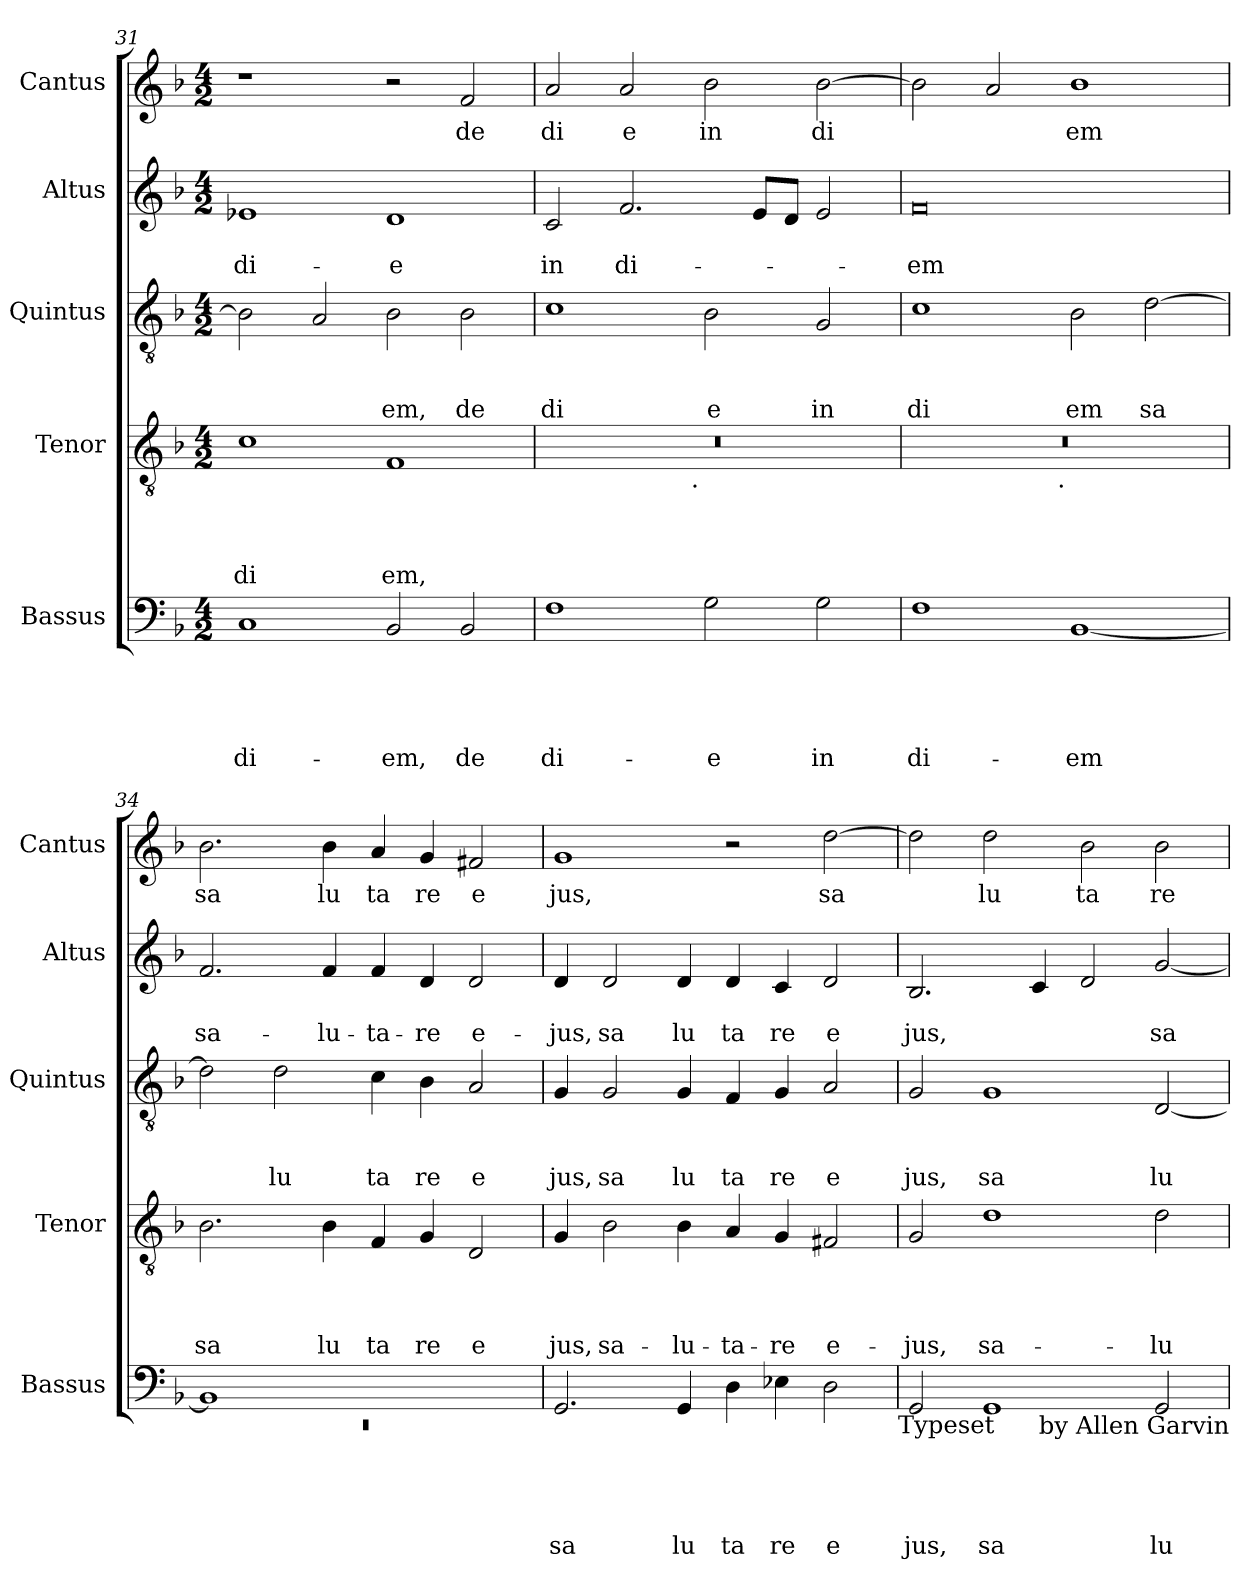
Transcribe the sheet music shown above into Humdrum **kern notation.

**kern	**text	**text	**text	**text	**text	**kern	**text	**text	**text	**text	**kern	**text	**text	**text	**kern	**text	**text	**kern	**text
*part5	*part5	*part5	*part5	*part5	*part5	*part4	*part4	*part4	*part4	*part4	*part3	*part3	*part3	*part3	*part2	*part2	*part2	*part1	*part1
*staff5	*staff5	*staff5	*staff5	*staff5	*staff5	*staff4	*staff4	*staff4	*staff4	*staff4	*staff3	*staff3	*staff3	*staff3	*staff2	*staff2	*staff2	*staff1	*staff1
*I"Bassus	*	*	*	*	*	*I"Tenor	*	*	*	*	*I"Quintus	*	*	*	*I"Altus	*	*	*I"Cantus	*
*I'Bassus	*	*	*	*	*	*I'Tenor	*	*	*	*	*I'Quintus	*	*	*	*I'Altus	*	*	*I'Cantus	*
*clefF4	*	*	*	*	*	*clefGv2	*	*	*	*	*clefGv2	*	*	*	*clefG2	*	*	*clefG2	*
*ITrd-3c-5	*	*	*	*	*	*	*	*	*	*	*ITrd-3c-5	*	*	*	*ITrd-3c-5	*	*	*ITrd-3c-5	*
*k[b-e-]	*	*	*	*	*	*k[b-]	*	*	*	*	*k[b-e-]	*	*	*	*k[b-e-]	*	*	*k[b-e-]	*
*B-:	*	*	*	*	*	*F:	*	*	*	*	*B-:	*	*	*	*B-:	*	*	*B-:	*
*M4/2	*	*	*	*	*	*M4/2	*	*	*	*	*M4/2	*	*	*	*M4/2	*	*	*M4/2	*
=31	=31	=31	=31	=31	=31	=31	=31	=31	=31	=31	=31	=31	=31	=31	=31	=31	=31	=31	=31
!	!	!	!	!	!LO:LY:b	!	!	!	!	!LO:LY:b	!	!	!	!	!	!	!LO:LY:b	!	!
1F	.	.	.	.	di-	1c	.	.	.	di	2e-\]	.	.	.	1a-X	.	di-	1r	.
.	.	.	.	.	.	.	.	.	.	.	2d/	.	.	.	.	.	.	.	.
!	!	!	!	!	!LO:LY:b	!	!	!	!	!LO:LY:b	!	!	!	!LO:LY:b	!	!	!LO:LY:b	!	!
2E-/	.	.	.	.	-em,	1F	.	.	.	em,	2e-\	.	.	em,	1g	.	-e	2r	.
!	!	!	!	!	!LO:LY:b	!	!	!	!	!	!	!	!	!LO:LY:b	!	!	!	!	!LO:LY:b
2E-/	.	.	.	.	de	.	.	.	.	.	2e-\	.	.	de	.	.	.	2b-/	de
=32	=32	=32	=32	=32	=32	=32	=32	=32	=32	=32	=32	=32	=32	=32	=32	=32	=32	=32	=32
!	!	!	!	!	!LO:LY:b	!	!	!	!	!	!	!	!	!LO:LY:b	!	!	!LO:LY:b	!	!LO:LY:b
*	*	*	*	*	*	*^	*	*	*	*	*	*	*	*	*	*	*	*	*
1B-	.	.	.	.	di-	0r	2ryy	.	.	.	.	1f	.	.	di	2f/	.	in	2dd/	di
!	!	!	!	!	!	!	!	!	!	!	!	!	!	!	!	!	!	!LO:LY:b	!	!LO:LY:b
.	.	.	.	.	.	.	4...ryy	.	.	.	.	.	.	.	.	2.b-/	.	di-	2dd/	e
!	!	!	!	!	!	!	!LO:TX:b:t=.	!	!	!	!	!	!	!	!	!	!	!	!	!
.	.	.	.	.	.	.	1ryy	.	.	.	.	.	.	.	.	.	.	.	.	.
!	!	!	!	!	!LO:LY:b	!	!	!	!	!	!	!	!	!	!LO:LY:b	!	!	!	!	!LO:LY:b
2c\	.	.	.	.	-e	.	.	.	.	.	.	2e-\	.	.	e	.	.	.	2ee-\	in
.	.	.	.	.	.	.	.	.	.	.	.	.	.	.	.	8a/L	.	.	.	.
.	.	.	.	.	.	.	.	.	.	.	.	.	.	.	.	8g/J	.	.	.	.
!	!	!	!	!	!LO:LY:b	!	!	!	!	!	!	!	!	!	!LO:LY:b	!	!	!	!	!LO:LY:b
2c\	.	.	.	.	in	.	.	.	.	.	.	2c/	.	.	in	2a/	.	.	[>2ee-\	di
.	.	.	.	.	.	.	32ryy	.	.	.	.	.	.	.	.	.	.	.	.	.
=33	=33	=33	=33	=33	=33	=33	=33	=33	=33	=33	=33	=33	=33	=33	=33	=33	=33	=33	=33	=33
!	!	!	!	!	!LO:LY:b	!	!	!	!	!	!	!	!	!	!LO:LY:b	!	!	!LO:LY:b	!	!
1B-	.	.	.	.	di-	0r	2ryy	.	.	.	.	1f	.	.	di	0b-	.	-em	2ee-\]	.
.	.	.	.	.	.	.	4...ryy	.	.	.	.	.	.	.	.	.	.	.	2dd/	.
!	!	!	!	!	!	!	!LO:TX:b:t=.	!	!	!	!	!	!	!	!	!	!	!	!	!
.	.	.	.	.	.	.	1ryy	.	.	.	.	.	.	.	.	.	.	.	.	.
!	!	!	!	!	!LO:LY:b	!	!	!	!	!	!	!	!	!	!LO:LY:b	!	!	!	!	!LO:LY:b
[<1E-	.	.	.	.	-em	.	.	.	.	.	.	2e-\	.	.	em	.	.	.	1ee-	em
!	!	!	!	!	!	!	!	!	!	!	!	!	!	!	!LO:LY:b	!	!	!	!	!
.	.	.	.	.	.	.	.	.	.	.	.	[>2g\	.	.	sa	.	.	.	.	.
.	.	.	.	.	.	.	32ryy	.	.	.	.	.	.	.	.	.	.	.	.	.
=34	=34	=34	=34	=34	=34	=34	=34	=34	=34	=34	=34	=34	=34	=34	=34	=34	=34	=34	=34	=34
*^	*	*	*	*	*	*	*	*	*	*	*	*	*	*	*	*	*	*	*	*
!	!LO:N:vis=1	!	!	!	!	!	!	!	!	!	!	!LO:LY:b	!	!	!	!	!	!	!LO:LY:b	!	!LO:LY:b
*	*	*	*	*	*	*	*v	*v	*	*	*	*	*	*	*	*	*	*	*	*	*
1E-]	0rEE	.	.	.	.	.	2.B-\	.	.	.	sa	2g\]	.	.	.	2.b-/	.	sa-	2.ee-\	sa
!	!	!	!	!	!	!	!	!	!	!	!	!	!	!	!LO:LY:b	!	!	!	!	!
.	.	.	.	.	.	.	.	.	.	.	.	2g\	.	.	lu	.	.	.	.	.
!	!	!	!	!	!	!	!	!	!	!	!LO:LY:b	!	!	!	!	!	!	!LO:LY:b	!	!LO:LY:b
.	.	.	.	.	.	.	4B-\	.	.	.	lu	.	.	.	.	4b-/	.	-lu-	4ee-\	lu
!	!	!	!	!	!	!	!	!	!	!	!LO:LY:b	!	!	!	!LO:LY:b	!	!	!LO:LY:b	!	!LO:LY:b
1ryy	.	.	.	.	.	.	4F/	.	.	.	ta	4f\	.	.	ta	4b-/	.	-ta-	4dd/	ta
!	!	!	!	!	!	!	!	!	!	!	!LO:LY:b	!	!	!	!LO:LY:b	!	!	!LO:LY:b	!	!LO:LY:b
.	.	.	.	.	.	.	4G/	.	.	.	re	4e-\	.	.	re	4g/	.	-re	4cc/	re
!	!	!	!	!	!	!	!	!	!	!	!LO:LY:b	!	!	!	!LO:LY:b	!	!	!LO:LY:b	!	!LO:LY:b
.	.	.	.	.	.	.	2D/	.	.	.	e	2d/	.	.	e	2g/	.	e-	2bn/	e
*v	*v	*	*	*	*	*	*	*	*	*	*	*	*	*	*	*	*	*	*	*
!!LO:LB:g=z
=35	=35	=35	=35	=35	=35	=35	=35	=35	=35	=35	=35	=35	=35	=35	=35	=35	=35	=35	=35
!	!	!	!	!	!LO:LY:b	!	!	!	!	!LO:LY:b	!	!	!	!LO:LY:b	!	!	!LO:LY:b	!	!LO:LY:b
2.C/	.	.	.	.	sa	4G/	.	.	.	jus,	4c/	.	.	jus,	4g/	.	-jus,	1cc	jus,
!	!	!	!	!	!	!	!	!	!	!LO:LY:b	!	!	!	!LO:LY:b	!	!	!LO:LY:b	!	!
.	.	.	.	.	.	2B-\	.	.	.	sa-	2c/	.	.	sa	2g/	.	sa	.	.
!	!	!	!	!	!LO:LY:b	!	!	!	!	!LO:LY:b	!	!	!	!LO:LY:b	!	!	!LO:LY:b	!	!
4C/	.	.	.	.	lu	4B-\	.	.	.	-lu-	4c/	.	.	lu	4g/	.	lu	.	.
!	!	!	!	!	!LO:LY:b	!	!	!	!	!LO:LY:b	!	!	!	!LO:LY:b	!	!	!LO:LY:b	!	!
4G\	.	.	.	.	ta	4A/	.	.	.	-ta-	4B-/	.	.	ta	4g/	.	ta	2r	.
!	!	!	!	!	!LO:LY:b	!	!	!	!	!LO:LY:b	!	!	!	!LO:LY:b	!	!	!LO:LY:b	!	!
4A-X\	.	.	.	.	re	4G/	.	.	.	-re	4c/	.	.	re	4f/	.	re	.	.
!	!	!	!	!	!LO:LY:b	!	!	!	!	!LO:LY:b	!	!	!	!LO:LY:b	!	!	!LO:LY:b	!	!LO:LY:b
2G\	.	.	.	.	e	2F#X/	.	.	.	e-	2d/	.	.	e	2g/	.	e	[>2gg\	sa
!LO:TX:b:t=Typeset	!	!	!	!	!	!	!	!	!	!	!	!	!	!	!	!	!	!	!
=36	=36	=36	=36	=36	=36	=36	=36	=36	=36	=36	=36	=36	=36	=36	=36	=36	=36	=36	=36
!	!	!	!	!	!LO:LY:b	!	!	!	!	!LO:LY:b	!	!	!	!LO:LY:b	!	!	!LO:LY:b	!	!
2C/	.	.	.	.	jus,	2G/	.	.	.	-jus,	2c/	.	.	jus,	2.e-/	.	jus,	2gg\]	.
!	!	!	!	!	!LO:LY:b	!	!	!	!	!LO:LY:b	!	!	!	!LO:LY:b	!	!	!	!	!LO:LY:b
1C	.	.	.	.	sa	1d	.	.	.	sa-	1c	.	.	sa	.	.	.	2gg\	lu
.	.	.	.	.	.	.	.	.	.	.	.	.	.	.	4f/	.	.	.	.
!	!	!	!	!	!	!	!	!	!	!	!	!	!	!	!	!	!	!	!LO:LY:b
.	.	.	.	.	.	.	.	.	.	.	.	.	.	.	2g/	.	.	2ee-\	ta
!	!	!	!	!	!LO:LY:b	!	!	!	!	!LO:LY:b	!	!	!	!LO:LY:b	!	!	!LO:LY:b	!	!LO:LY:b
2C/	.	.	.	.	lu	2d\	.	.	.	-lu-	[<2G/	.	.	lu	[<2cc/	.	sa	2ee-\	re
!LO:TX:b:t=by Allen Garvin	!	!	!	!	!	!	!	!	!	!	!	!	!	!	!	!	!	!	!
=	=	=	=	=	=	=	=	=	=	=	=	=	=	=	=	=	=	=	=
*-	*-	*-	*-	*-	*-	*-	*-	*-	*-	*-	*-	*-	*-	*-	*-	*-	*-	*-	*-
